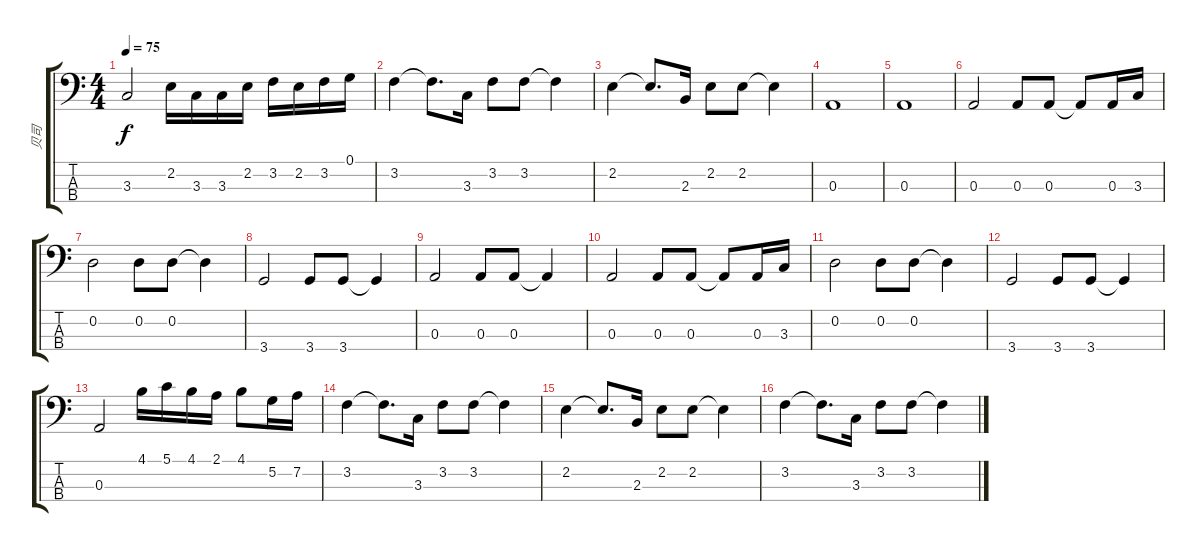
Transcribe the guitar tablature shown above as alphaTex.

\track ("贝司" "贝司") {instrument electricbassfinger}
\staff {score tabs}
\tuning (G2 D2 A1 E1) {hide}
\ts (4 4)
\tempo 75
\clef f4
\ks c
3.3.2{dy f} 2.2.16 3.3.16 3.3.16 2.2.16 3.2.16 2.2.16 3.2.16 0.1.16 |
3.2.4 3.2{t}.8{d} 3.3.16 3.2.8 3.2.8 3.2{t}.4 |
2.2.4 2.2{t}.8{d} 2.3.16 2.2.8 2.2.8 2.2{t}.4 |
0.3.1 |
0.3.1 |
0.3.2 0.3.8 0.3.8 0.3{t}.8 0.3.16 3.3.16 |
0.2.2 0.2.8 0.2.8 0.2{t}.4 |
3.4.2 3.4.8 3.4.8 3.4{t}.4 |
0.3.2 0.3.8 0.3.8 0.3{t}.4 |
0.3.2 0.3.8 0.3.8 0.3{t}.8 0.3.16 3.3.16 |
0.2.2 0.2.8 0.2.8 0.2{t}.4 |
3.4.2 3.4.8 3.4.8 3.4{t}.4 |
0.3.2 4.1.16 5.1.16 4.1.16 2.1.16 4.1.8 5.2.16 7.2.16 |
3.2.4 3.2{t}.8{d} 3.3.16 3.2.8 3.2.8 3.2{t}.4 |
2.2.4 2.2{t}.8{d} 2.3.16 2.2.8 2.2.8 2.2{t}.4 |
3.2.4 3.2{t}.8{d} 3.3.16 3.2.8 3.2.8 3.2{t}.4
